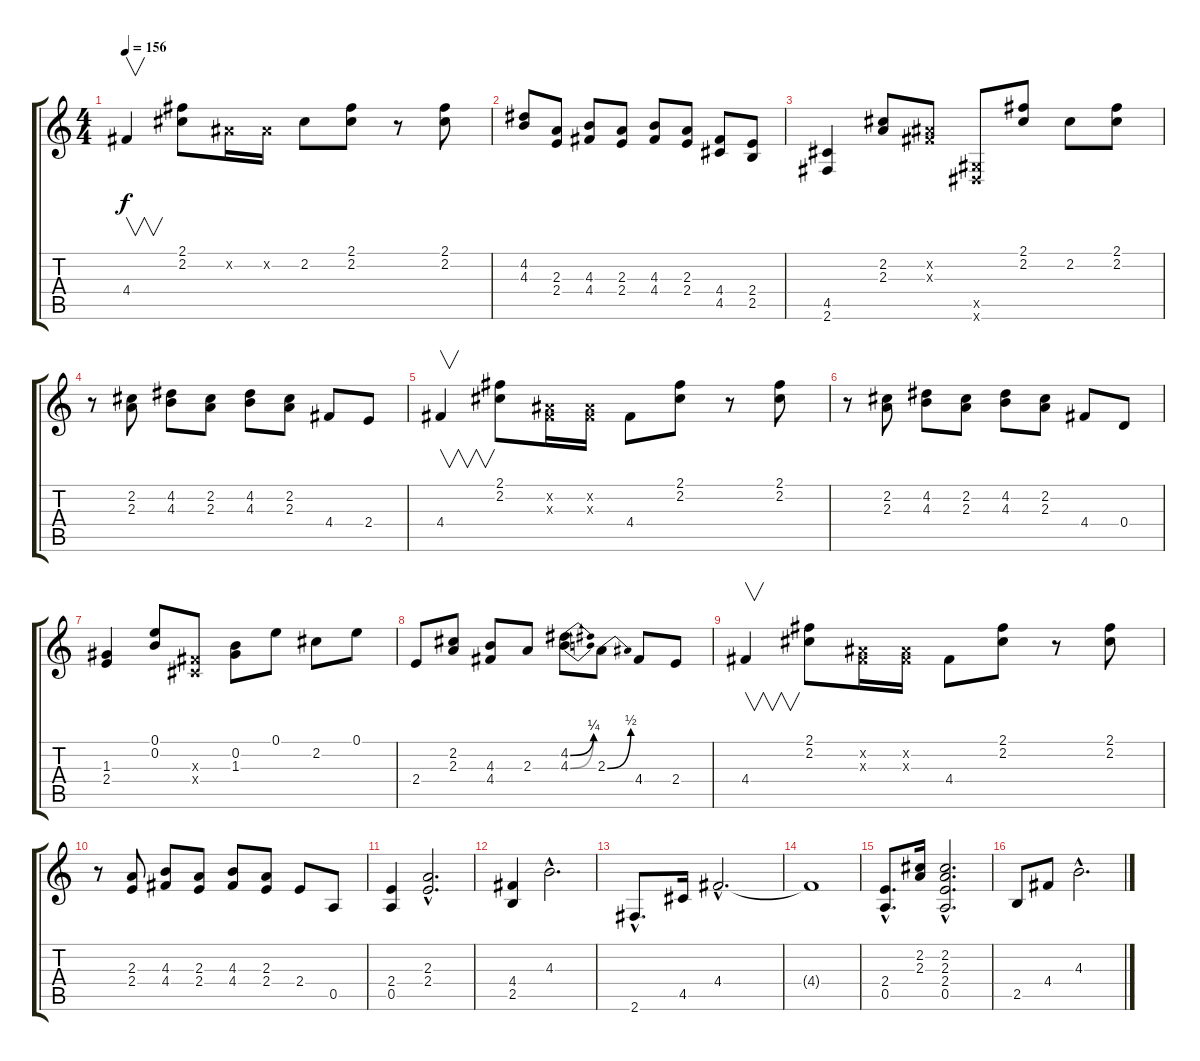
\track "" {instrument overdrivenguitar}
\staff {score tabs}
\tuning (E4 B3 G3 D3 A2 E2) {hide}
\ts (4 4)
\tempo 156
\clef g2
\ks c
4.4.4{v dy f} (2.1 2.2).8 -1.2{x}.16 -1.2{x}.16 2.2.8 (2.1 2.2).8 r.8 (2.1 2.2).8 |
(4.2 4.3).8 (2.3 2.4).8 (4.3 4.4).8 (2.3 2.4).8 (4.3 4.4).8 (2.3 2.4).8 (4.4 4.5).8 (2.4 2.5).8 |
(4.5 2.6).4 (2.2 2.3).8 (-1.2{x} -1.3{x}).8 (-1.5{x} -1.6{x}).8 (2.1 2.2).8 2.2.8 (2.1 2.2).8 |
r.8 (2.2 2.3).8 (4.2 4.3).8 (2.2 2.3).8 (4.2 4.3).8 (2.2 2.3).8 4.4.8 2.4.8 |
4.4.4{v} (2.1 2.2).8 (-1.2{x} -1.3{x}).16 (-1.2{x} -1.3{x}).16 4.4.8 (2.1 2.2).8 r.8 (2.1 2.2).8 |
r.8 (2.2 2.3).8 (4.2 4.3).8 (2.2 2.3).8 (4.2 4.3).8 (2.2 2.3).8 4.4.8 0.4.8 |
(1.3 2.4).4 (0.1 0.2).8 (-1.3{x} -1.4{x}).8 (0.2 1.3).8 0.1.8 2.2.8 0.1.8 |
2.4.8 (2.2 2.3).8 (4.3 4.4).8 2.3.8 (4.2{be (bend 0 0 60 1)} 4.3{be (bend 0 0 60 1)}).8 2.3{be (bend 0 0 60 2)}.8 4.4.8 2.4.8 |
4.4.4{v} (2.1 2.2).8 (-1.2{x} -1.3{x}).16 (-1.2{x} -1.3{x}).16 4.4.8 (2.1 2.2).8 r.8 (2.1 2.2).8 |
r.8 (2.3 2.4).8 (4.3 4.4).8 (2.3 2.4).8 (4.3 4.4).8 (2.3 2.4).8 2.4.8 0.5.8 |
(2.4 0.5).4 (2.3{hac} 2.4{hac}).2{d} |
(4.4 2.5).4 4.3{hac}.2{d} |
2.6{hac}.8{d} 4.5.16 4.4{hac}.2{d} |
4.4{t}.1 |
(2.4{hac} 0.5{hac}).8{d} (2.2 2.3).16 (2.2{hac} 2.3{hac} 2.4{hac} 0.5{hac}).2{d} |
2.5.8 4.4.8 4.3{hac}.2{d}
